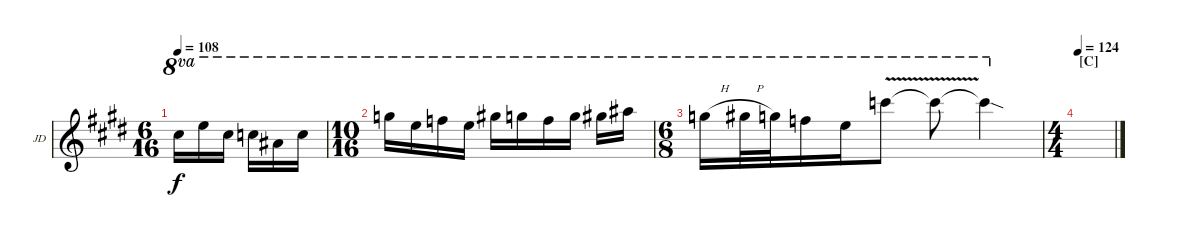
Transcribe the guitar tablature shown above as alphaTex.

\defaultSystemsLayout 4
\bracketExtendMode groupsimilarinstruments
\firstSystemTrackNameOrientation horizontal
\otherSystemsTrackNameOrientation horizontal
\track ("Jordan Rudess Sitar" "JD") {instrument sitar}
\staff {score}
\tuning (C4 G3 Eb3 Bb2 F2 C2)
\displaytranspose 12
\ts (6 16)
\tempo 108
\clef g2
\ks e
13.1.16{ot 8va dy f} 16.1.16{ot 8va} 13.1.16{ot 8va} 17.2.16{ot 8va} 15.2.16{ot 8va} 17.2.16{ot 8va} |
\ts (10 16)
19.1.16{ot 8va} 16.1.16{ot 8va} 17.1.16{ot 8va} 16.1.16{ot 8va} 20.1.16{ot 8va} 19.1.16{ot 8va} 17.1.16{ot 8va} 19.1.16{ot 8va} 20.1.16{ot 8va} 22.1.16{ot 8va} |
\ts (6 8)
19.1{h}.16{ot 8va} 20.1{h}.32{ot 8va} 19.1.32{ot 8va} 22.2.16{ot 8va} 21.2.16{ot 8va} 24.1{v}.8{ot 8va} 24.1{t}.8{ot 8va} 24.1{sod t}.4{ot 8va} |
\ts (4 4)
\section ("C" "")
\tempo 124
